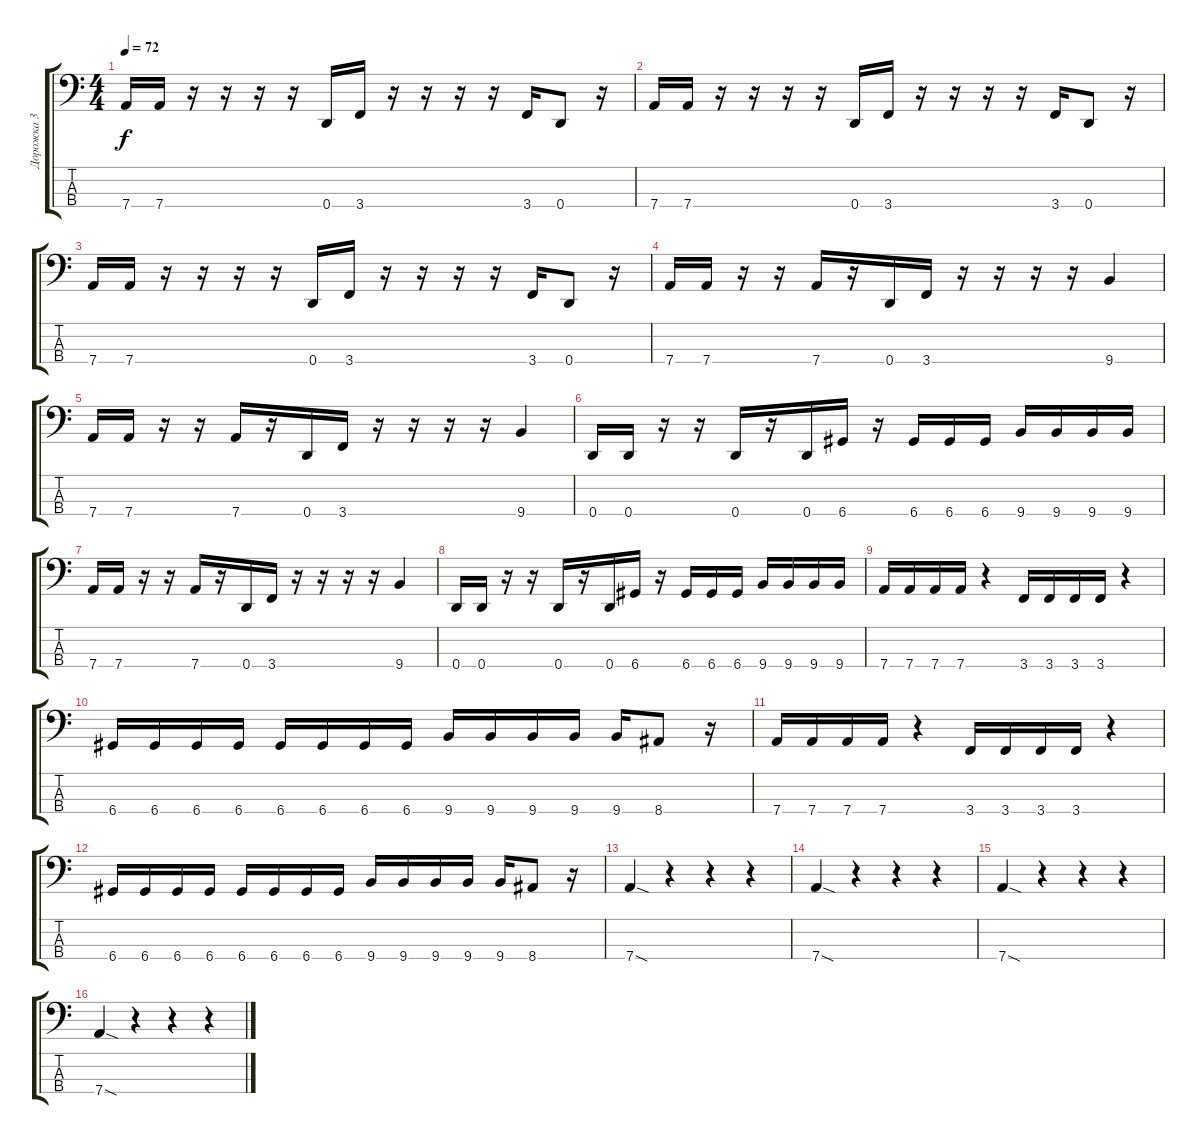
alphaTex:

\track ("Дорожка 3" "Дорожка 3") {instrument electricbassfinger}
\staff {score tabs}
\tuning (G2 D2 A1 D1) {hide}
\ts (4 4)
\tempo 72
\clef f4
\ks c
7.4.16{dy f} 7.4.16 r.16 r.16 r.16 r.16 0.4.16 3.4.16 r.16 r.16 r.16 r.16 3.4.16 0.4.8 r.16 |
7.4.16 7.4.16 r.16 r.16 r.16 r.16 0.4.16 3.4.16 r.16 r.16 r.16 r.16 3.4.16 0.4.8 r.16 |
7.4.16 7.4.16 r.16 r.16 r.16 r.16 0.4.16 3.4.16 r.16 r.16 r.16 r.16 3.4.16 0.4.8 r.16 |
7.4.16 7.4.16 r.16 r.16 7.4.16 r.16 0.4.16 3.4.16 r.16 r.16 r.16 r.16 9.4.4 |
7.4.16 7.4.16 r.16 r.16 7.4.16 r.16 0.4.16 3.4.16 r.16 r.16 r.16 r.16 9.4.4 |
0.4.16 0.4.16 r.16 r.16 0.4.16 r.16 0.4.16 6.4.16 r.16 6.4.16 6.4.16 6.4.16 9.4.16 9.4.16 9.4.16 9.4.16 |
7.4.16 7.4.16 r.16 r.16 7.4.16 r.16 0.4.16 3.4.16 r.16 r.16 r.16 r.16 9.4.4 |
0.4.16 0.4.16 r.16 r.16 0.4.16 r.16 0.4.16 6.4.16 r.16 6.4.16 6.4.16 6.4.16 9.4.16 9.4.16 9.4.16 9.4.16 |
7.4.16 7.4.16 7.4.16 7.4.16 r.4 3.4.16 3.4.16 3.4.16 3.4.16 r.4 |
6.4.16 6.4.16 6.4.16 6.4.16 6.4.16 6.4.16 6.4.16 6.4.16 9.4.16 9.4.16 9.4.16 9.4.16 9.4.16 8.4.8 r.16 |
7.4.16 7.4.16 7.4.16 7.4.16 r.4 3.4.16 3.4.16 3.4.16 3.4.16 r.4 |
6.4.16 6.4.16 6.4.16 6.4.16 6.4.16 6.4.16 6.4.16 6.4.16 9.4.16 9.4.16 9.4.16 9.4.16 9.4.16 8.4.8 r.16 |
7.4{sod}.4 r.4 r.4 r.4 |
7.4{sod}.4 r.4 r.4 r.4 |
7.4{sod}.4 r.4 r.4 r.4 |
7.4{sod}.4 r.4 r.4 r.4
